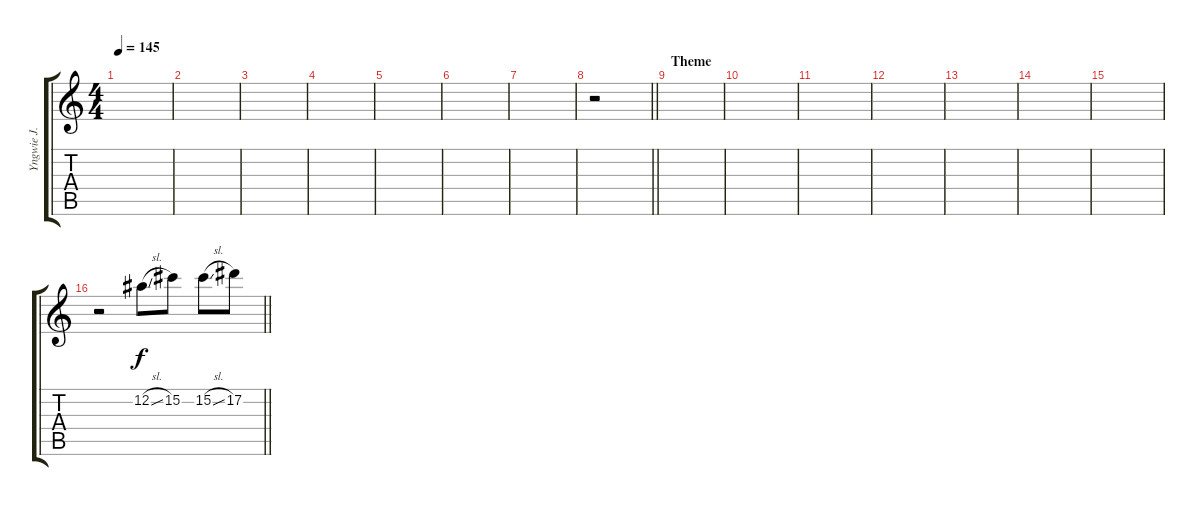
\track ("Yngwie J. Malmsteen" "Yngwie J. ") {instrument overdrivenguitar}
\staff {score tabs}
\tuning (Eb4 Bb3 Gb3 Db3 Ab2 Eb2) {hide}
\ts (4 4)
\tempo 145
\clef g2
\ks c
|
|
|
|
|
|
|
\barLineRight lightlight
r.2 |
\section ("" "Theme")
|
|
|
|
|
|
|
\barLineRight lightlight
r.2 12.2{sl}.8 15.2.8 15.2{sl}.8 17.2.8
